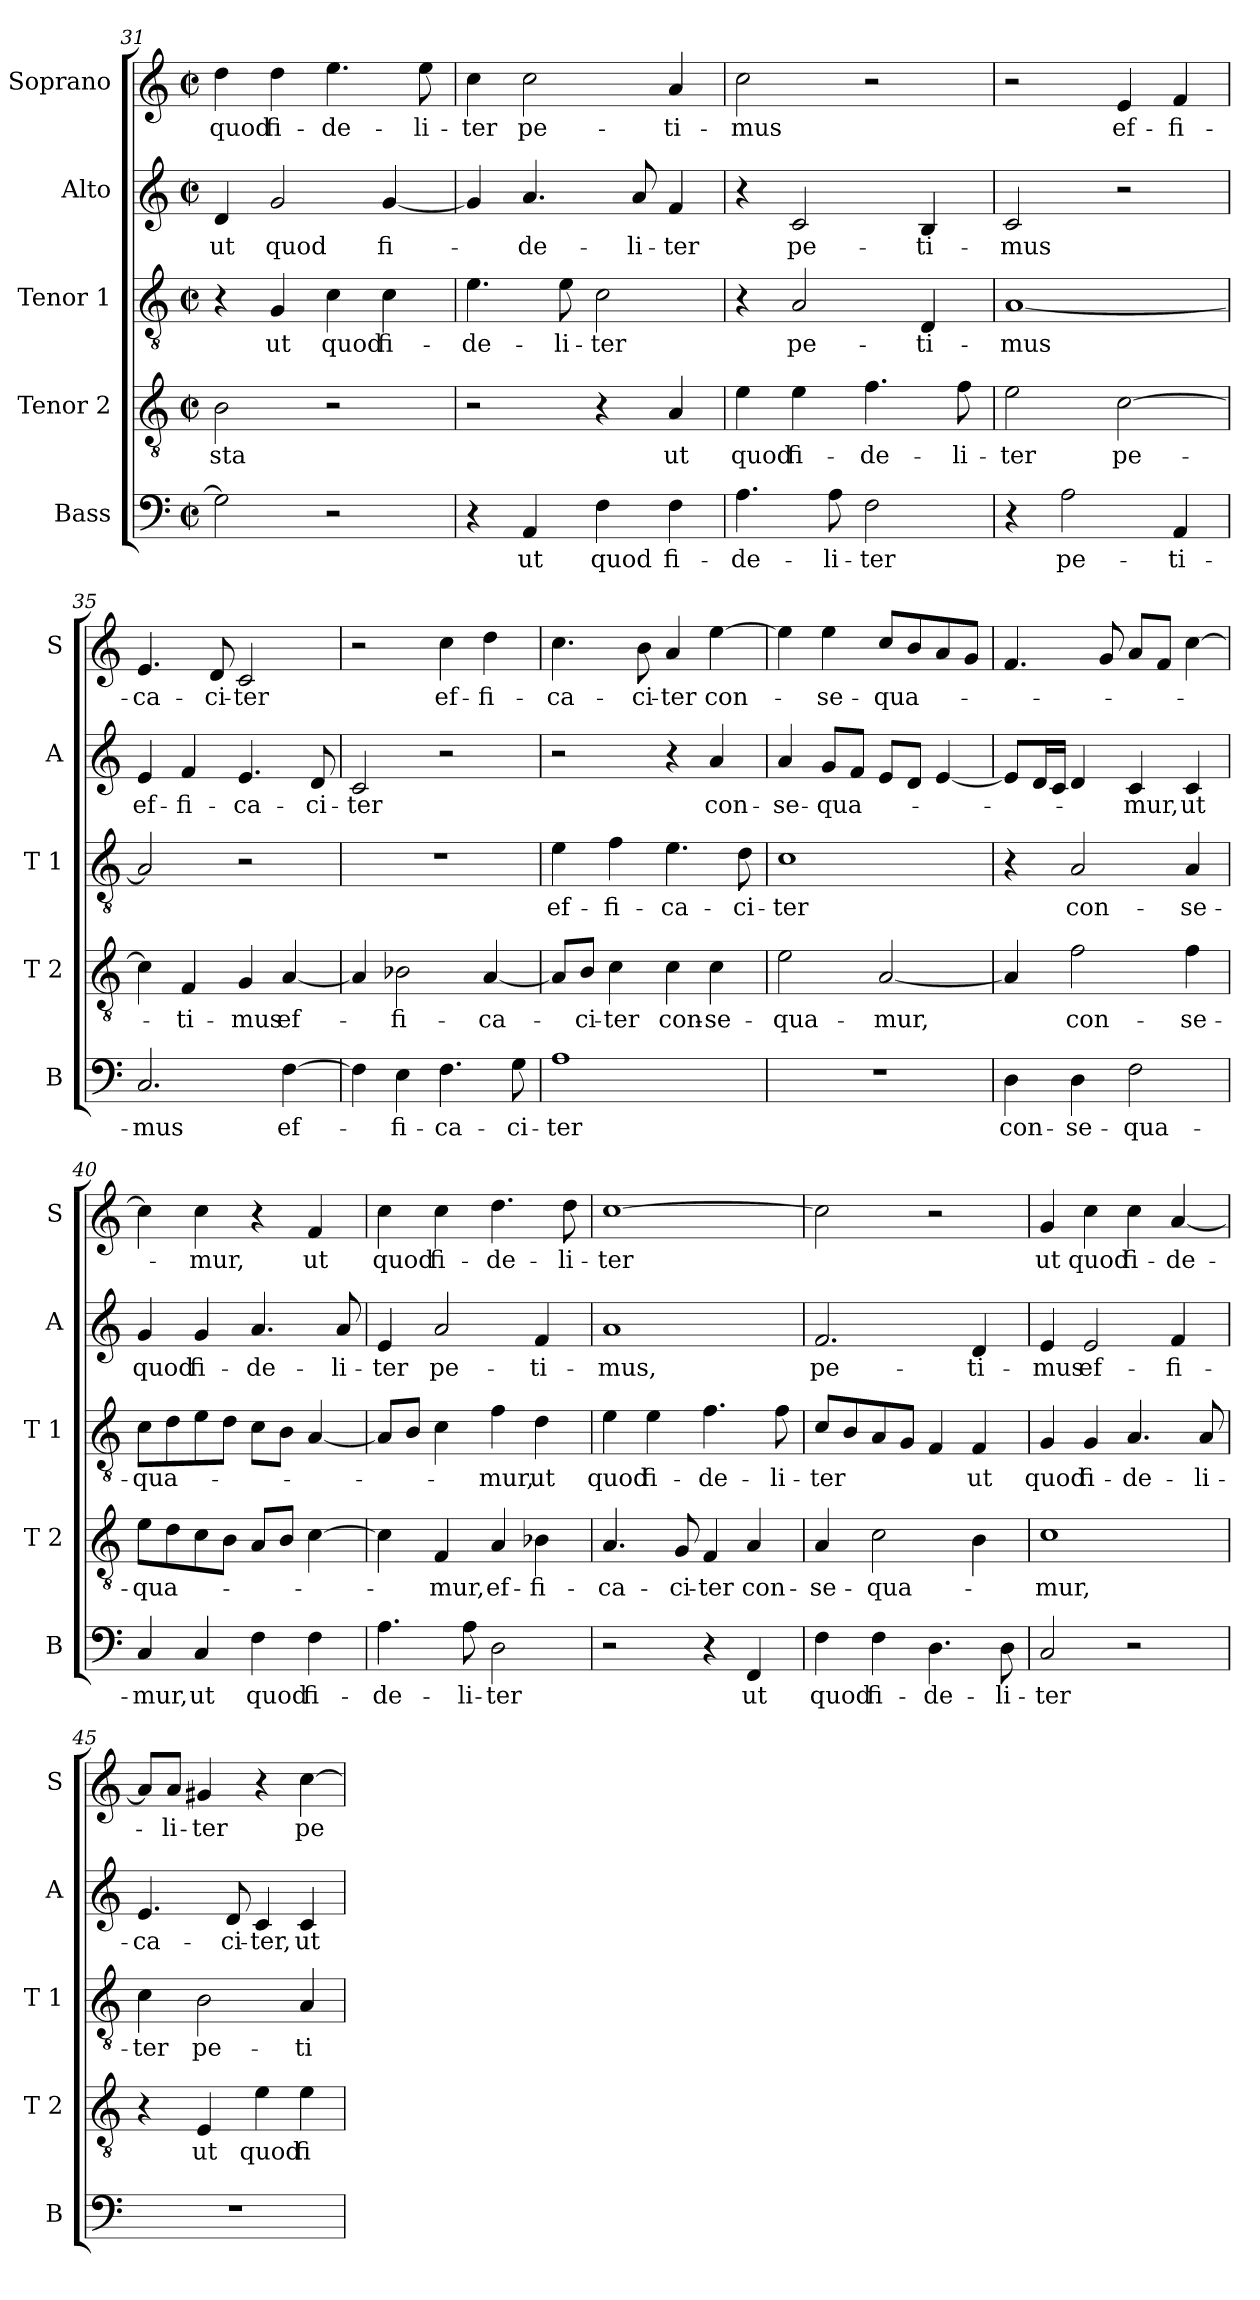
**kern	**text	**kern	**text	**kern	**text	**kern	**text	**kern	**text
*part5	*part5	*part4	*part4	*part3	*part3	*part2	*part2	*part1	*part1
*staff5	*staff5	*staff4	*staff4	*staff3	*staff3	*staff2	*staff2	*staff1	*staff1
*I"Bass	*	*I"Tenor 2	*	*I"Tenor 1	*	*I"Alto	*	*I"Soprano	*
*I'B	*	*I'T 2	*	*I'T 1	*	*I'A	*	*I'S	*
*clefF4	*	*clefGv2	*	*clefGv2	*	*clefG2	*	*clefG2	*
*k[]	*	*k[]	*	*k[]	*	*k[]	*	*k[]	*
*C:	*	*C:	*	*C:	*	*C:	*	*C:	*
*M2/2	*	*M2/2	*	*M2/2	*	*M2/2	*	*M2/2	*
*met(c|)	*	*met(c|)	*	*met(c|)	*	*met(c|)	*	*met(c|)	*
=31	=31	=31	=31	=31	=31	=31	=31	=31	=31
2G\]	.	2B\	-sta	4r	.	4d/	ut	4dd\	quod
.	.	.	.	4G/	ut	2g/	quod	4dd\	fi-
2r	.	2r	.	4c\	quod	.	.	4.ee\	-de-
.	.	.	.	4c\	fi-	[4g/	fi-	.	.
.	.	.	.	.	.	.	.	8ee\	-li-
!!LO:PB:g=z
=32	=32	=32	=32	=32	=32	=32	=32	=32	=32
4r	.	2r	.	4.e\	-de-	4g/]	.	4cc\	-ter
4AA/	ut	.	.	.	.	4.a/	-de-	2cc\	pe-
.	.	.	.	8e\	-li-	.	.	.	.
4F\	quod	4r	.	2c\	-ter	.	.	.	.
.	.	.	.	.	.	8a/	-li-	.	.
4F\	fi-	4A/	ut	.	.	4f/	-ter	4a/	-ti-
=33	=33	=33	=33	=33	=33	=33	=33	=33	=33
4.A\	-de-	4e\	quod	4r	.	4r	.	2cc\	-mus
.	.	4e\	fi-	2A/	pe-	2c/	pe-	.	.
8A\	-li-	.	.	.	.	.	.	.	.
2F\	-ter	4.f\	-de-	.	.	.	.	2r	.
.	.	.	.	4D/	-ti-	4B/	-ti-	.	.
.	.	8f\	-li-	.	.	.	.	.	.
=34	=34	=34	=34	=34	=34	=34	=34	=34	=34
4r	.	2e\	-ter	[1A	-mus	2c/	-mus	2r	.
2A\	pe-	.	.	.	.	.	.	.	.
.	.	[2c\	pe-	.	.	2r	.	4e/	ef-
4AA/	-ti-	.	.	.	.	.	.	4f/	-fi-
=35	=35	=35	=35	=35	=35	=35	=35	=35	=35
2.C/	-mus	4c\]	.	2A/]	.	4e/	ef-	4.e/	-ca-
.	.	4F/	-ti-	.	.	4f/	-fi-	.	.
.	.	.	.	.	.	.	.	8d/	-ci-
.	.	4G/	-mus	2r	.	4.e/	-ca-	2c/	-ter
[4F\	ef-	[4A/	ef-	.	.	.	.	.	.
.	.	.	.	.	.	8d/	-ci-	.	.
=36	=36	=36	=36	=36	=36	=36	=36	=36	=36
4F\]	.	4A/]	.	1r	.	2c/	-ter	2r	.
4E\	-fi-	2B-X\	-fi-	.	.	.	.	.	.
4.F\	-ca-	.	.	.	.	2r	.	4cc\	ef-
.	.	[4A/	-ca-	.	.	.	.	4dd\	-fi-
8G\	-ci-	.	.	.	.	.	.	.	.
!!LO:LB:g=z
=37	=37	=37	=37	=37	=37	=37	=37	=37	=37
1A	-ter	8A/L]	.	4e\	ef-	2r	.	4.cc\	-ca-
.	.	8B/J	-ci-	.	.	.	.	.	.
.	.	4c\	-ter	4f\	-fi-	.	.	.	.
.	.	.	.	.	.	.	.	8b\	-ci-
.	.	4c\	con-	4.e\	-ca-	4r	.	4a/	-ter
.	.	4c\	-se-	.	.	4a/	con-	[4ee\	con-
.	.	.	.	8d\	-ci-	.	.	.	.
=38	=38	=38	=38	=38	=38	=38	=38	=38	=38
1r	.	2e\	-qua-	1c	-ter	4a/	-se-	4ee\]	.
.	.	.	.	.	.	8g/L	-qua-	4ee\	-se-
.	.	.	.	.	.	8f/J	.	.	.
.	.	[2A/	-mur,	.	.	8e/L	.	8cc/L	-qua-
.	.	.	.	.	.	8d/J	.	8b/	.
.	.	.	.	.	.	[4e/	.	8a/	.
.	.	.	.	.	.	.	.	8g/J	.
=39	=39	=39	=39	=39	=39	=39	=39	=39	=39
4D\	con-	4A/]	.	4r	.	8e/L]	.	4.f/	.
.	.	.	.	.	.	16d/L	.	.	.
.	.	.	.	.	.	16c/JJ	.	.	.
4D\	-se-	2f\	con-	2A/	con-	4d/	.	.	.
.	.	.	.	.	.	.	.	8g/	.
2F\	-qua-	.	.	.	.	4c/	-mur,	8a/L	.
.	.	.	.	.	.	.	.	8f/J	.
.	.	4f\	-se-	4A/	-se-	4c/	ut	[4cc\	.
=40	=40	=40	=40	=40	=40	=40	=40	=40	=40
4C/	-mur,	8e\L	-qua-	8c\L	-qua-	4g/	quod	4cc\]	.
.	.	8d\	.	8d\	.	.	.	.	.
4C/	ut	8c\	.	8e\	.	4g/	fi-	4cc\	-mur,
.	.	8B\J	.	8d\J	.	.	.	.	.
4F\	quod	8A/L	.	8c\L	.	4.a/	-de-	4r	.
.	.	8B/J	.	8B\J	.	.	.	.	.
4F\	fi-	[4c\	.	[4A/	.	.	.	4f/	ut
.	.	.	.	.	.	8a/	-li-	.	.
!!LO:PB:g=z
=41	=41	=41	=41	=41	=41	=41	=41	=41	=41
4.A\	-de-	4c\]	.	8A/L]	.	4e/	-ter	4cc\	quod
.	.	.	.	8B/J	.	.	.	.	.
.	.	4F/	-mur,	4c\	.	2a/	pe-	4cc\	fi-
8A\	-li-	.	.	.	.	.	.	.	.
2D\	-ter	4A/	ef-	4f\	-mur,	.	.	4.dd\	-de-
.	.	4B-X\	-fi-	4d\	ut	4f/	-ti-	.	.
.	.	.	.	.	.	.	.	8dd\	-li-
=42	=42	=42	=42	=42	=42	=42	=42	=42	=42
2r	.	4.A/	-ca-	4e\	quod	1a	-mus,	[1cc	-ter
.	.	.	.	4e\	fi-	.	.	.	.
.	.	8G/	-ci-	.	.	.	.	.	.
4r	.	4F/	-ter	4.f\	-de-	.	.	.	.
4FF/	ut	4A/	con-	.	.	.	.	.	.
.	.	.	.	8f\	-li-	.	.	.	.
=43	=43	=43	=43	=43	=43	=43	=43	=43	=43
4F\	quod	4A/	-se-	8c/L	-ter	2.f/	pe-	2cc\]	.
.	.	.	.	8B/	.	.	.	.	.
4F\	fi-	2c\	-qua-	8A/	.	.	.	.	.
.	.	.	.	8G/J	.	.	.	.	.
4.D\	-de-	.	.	4F/	.	.	.	2r	.
.	.	4B\	.	4F/	ut	4d/	-ti-	.	.
8D\	-li-	.	.	.	.	.	.	.	.
=44	=44	=44	=44	=44	=44	=44	=44	=44	=44
2C/	-ter	1c	-mur,	4G/	quod	4e/	-mus	4g/	ut
.	.	.	.	4G/	fi-	2e/	ef-	4cc\	quod
2r	.	.	.	4.A/	-de-	.	.	4cc\	fi-
.	.	.	.	.	.	4f/	-fi-	[4a/	-de-
.	.	.	.	8A/	-li-	.	.	.	.
!!LO:LB:g=z
=45	=45	=45	=45	=45	=45	=45	=45	=45	=45
1r	.	4r	.	4c\	-ter	4.e/	-ca-	8a/L]	.
.	.	.	.	.	.	.	.	8a/J	-li-
.	.	4E/	ut	2B\	pe-	.	.	4g#X/	-ter
.	.	.	.	.	.	8d/	-ci-	.	.
.	.	4e\	quod	.	.	4c/	-ter,	4r	.
.	.	4e\	fi-	4A/	-ti-	4c/	ut	[4cc\	pe-
=	=	=	=	=	=	=	=	=	=
*-	*-	*-	*-	*-	*-	*-	*-	*-	*-
